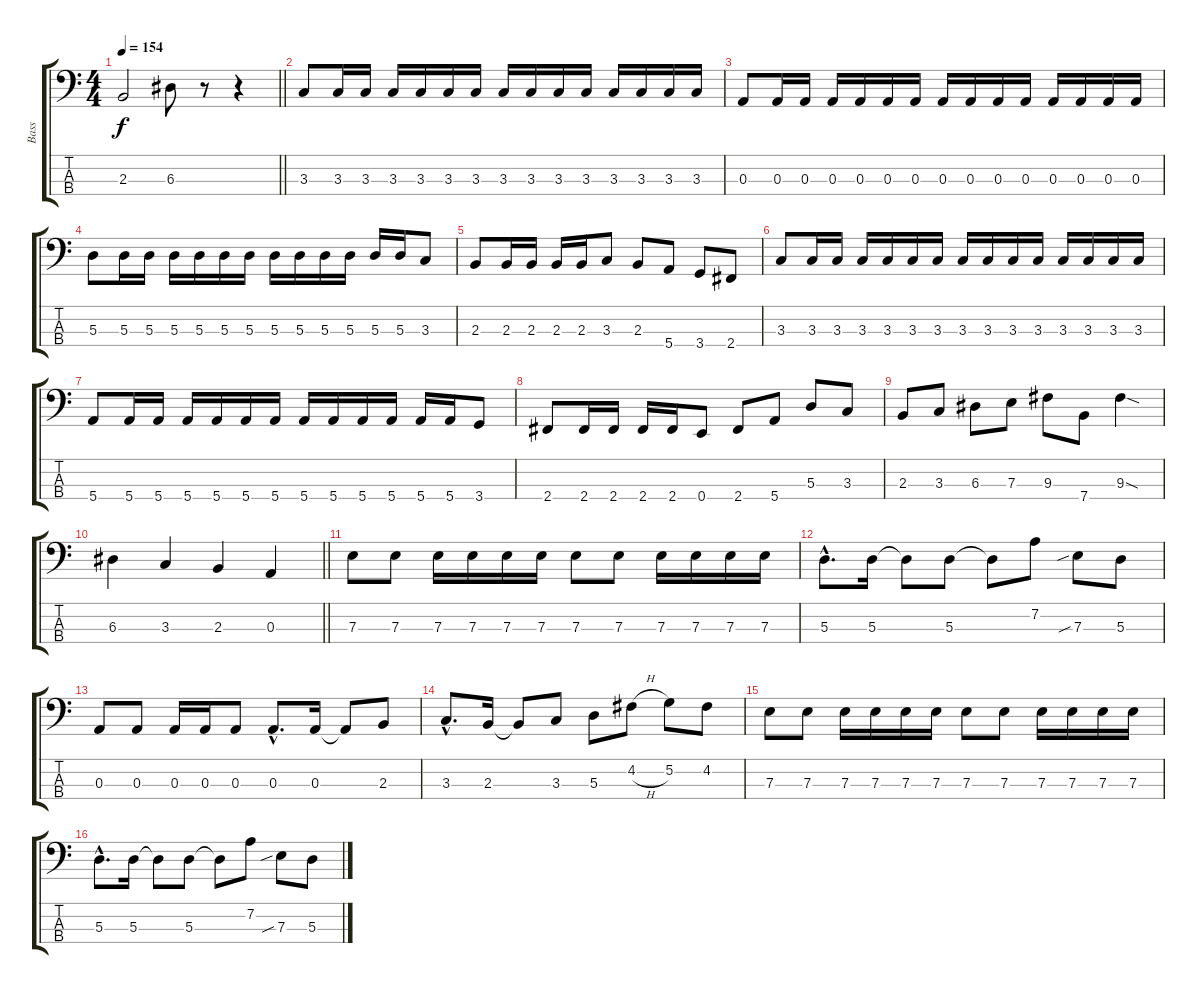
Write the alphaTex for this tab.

\track ("Bass" "Bass") {instrument electricbasspick}
\staff {score tabs}
\tuning (G2 D2 A1 E1) {hide}
\ts (4 4)
\tempo 154
\clef f4
\barLineRight lightlight
\ks c
2.3.2{dy f} 6.3.8 r.8 r.4 |
3.3.8 3.3.16 3.3.16 3.3.16 3.3.16 3.3.16 3.3.16 3.3.16 3.3.16 3.3.16 3.3.16 3.3.16 3.3.16 3.3.16 3.3.16 |
0.3.8 0.3.16 0.3.16 0.3.16 0.3.16 0.3.16 0.3.16 0.3.16 0.3.16 0.3.16 0.3.16 0.3.16 0.3.16 0.3.16 0.3.16 |
5.3.8 5.3.16 5.3.16 5.3.16 5.3.16 5.3.16 5.3.16 5.3.16 5.3.16 5.3.16 5.3.16 5.3.16 5.3.16 3.3.8 |
2.3.8 2.3.16 2.3.16 2.3.16 2.3.16 3.3.8 2.3.8 5.4.8 3.4.8 2.4.8 |
3.3.8 3.3.16 3.3.16 3.3.16 3.3.16 3.3.16 3.3.16 3.3.16 3.3.16 3.3.16 3.3.16 3.3.16 3.3.16 3.3.16 3.3.16 |
5.4.8 5.4.16 5.4.16 5.4.16 5.4.16 5.4.16 5.4.16 5.4.16 5.4.16 5.4.16 5.4.16 5.4.16 5.4.16 3.4.8 |
2.4.8 2.4.16 2.4.16 2.4.16 2.4.16 0.4.8 2.4.8 5.4.8 5.3.8 3.3.8 |
2.3.8 3.3.8 6.3.8 7.3.8 9.3.8 7.4.8 9.3{sod}.4 |
\barLineRight lightlight
6.3.4 3.3.4 2.3.4 0.3.4 |
7.3.8 7.3.8 7.3.16 7.3.16 7.3.16 7.3.16 7.3.8 7.3.8 7.3.16 7.3.16 7.3.16 7.3.16 |
5.3{hac}.8{d} 5.3.16 5.3{t}.8 5.3.8 5.3{t}.8 7.2.8 7.3{sib}.8 5.3.8 |
0.3.8 0.3.8 0.3.16 0.3.16 0.3.8 0.3{hac}.8{d} 0.3.16 0.3{t}.8 2.3.8 |
3.3{hac}.8{d} 2.3.16 2.3{t}.8 3.3.8 5.3.8 4.2{h}.8 5.2.8 4.2.8 |
7.3.8 7.3.8 7.3.16 7.3.16 7.3.16 7.3.16 7.3.8 7.3.8 7.3.16 7.3.16 7.3.16 7.3.16 |
5.3{hac}.8{d} 5.3.16 5.3{t}.8 5.3.8 5.3{t}.8 7.2.8 7.3{sib}.8 5.3.8
